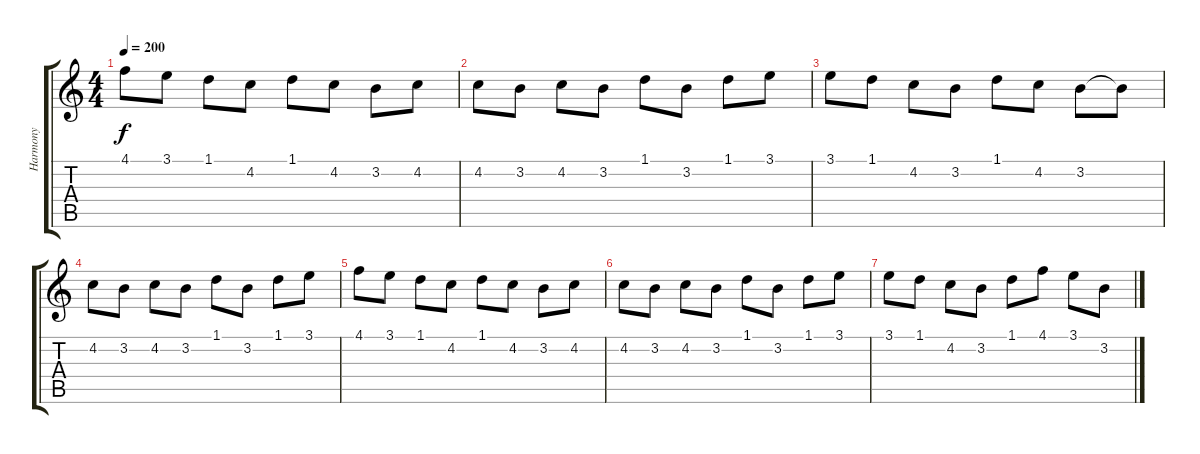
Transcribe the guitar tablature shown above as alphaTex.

\track ("Harmony" "Harmony") {instrument distortionguitar}
\staff {score tabs}
\tuning (Db4 Ab3 E3 B2 Gb2 B1) {hide}
\ts (4 4)
\tempo 200
\clef g2
\ks c
4.1.8{dy f} 3.1.8 1.1.8 4.2.8 1.1.8 4.2.8 3.2.8 4.2.8 |
4.2.8 3.2.8 4.2.8 3.2.8 1.1.8 3.2.8 1.1.8 3.1.8 |
3.1.8 1.1.8 4.2.8 3.2.8 1.1.8 4.2.8 3.2.8 3.2{t}.8 |
4.2.8 3.2.8 4.2.8 3.2.8 1.1.8 3.2.8 1.1.8 3.1.8 |
4.1.8 3.1.8 1.1.8 4.2.8 1.1.8 4.2.8 3.2.8 4.2.8 |
4.2.8 3.2.8 4.2.8 3.2.8 1.1.8 3.2.8 1.1.8 3.1.8 |
3.1.8 1.1.8 4.2.8 3.2.8 1.1.8 4.1.8 3.1.8 3.2.8
